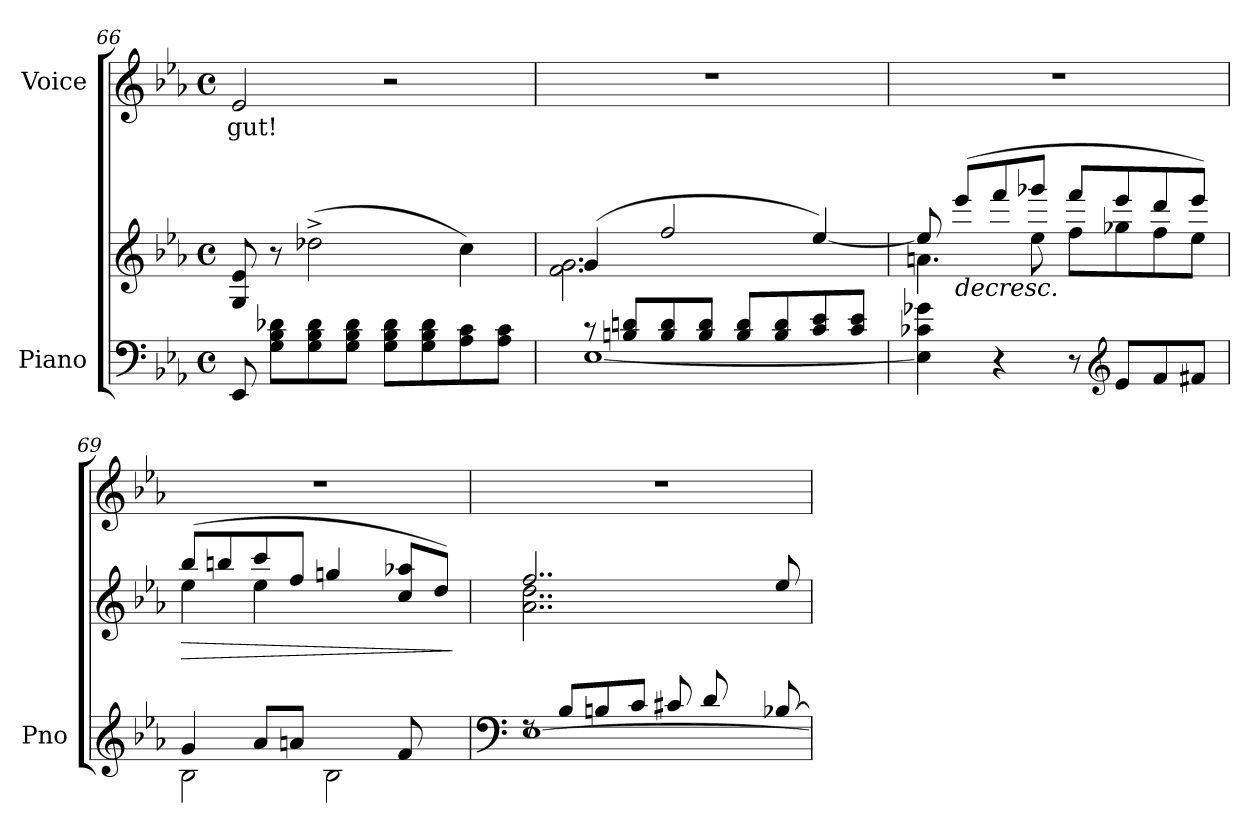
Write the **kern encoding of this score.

**kern	**kern	**dynam	**kern	**text
*part2	*part2	*part2	*part1	*part1
*staff3	*staff2	*staff2/3	*staff1	*staff1
*I"Piano	*	*	*I"Voice	*
*I'Pno	*	*	*	*
!!LO:LB:g=z
*clefF4	*clefG2	*	*clefG2	*
*k[b-e-a-]	*k[b-e-a-]	*	*k[b-e-a-]	*
*M4/4	*M4/4	*	*M4/4	*
*met(c)	*met(c)	*	*met(c)	*
*MM95	*MM95	*	*MM95	*
=66	=66	=66	=66	=66
!	!	!	!	!LO:LY:b
8EE-/	8G/ 8e-/	.	2e-/	gut!
8G\ 8B-\ 8d-X\L	8r	.	.	.
8G\ 8B-\ 8d-\	(2dd-X^\	.	.	.
8G\ 8B-\ 8d-\J	.	.	.	.
*	*	*	*MM110	*
8G\ 8B-\ 8d-\L	.	.	2r	.
8G\ 8B-\ 8d-\	.	.	.	.
8A-\ 8c\	4cc\)	.	.	.
8A-\ 8c\J	.	.	.	.
=67	=67	=67	=67	=67
*^	*^	*	*	*
8r	[1E-	(4g/	2.f\ 2.g\	.	1r	.
8Bn/ 8dn/L	.	.	.	.	.	.
8B/ 8d/	.	2ff/	.	.	.	.
8B/ 8d/J	.	.	.	.	.	.
8B/ 8d/L	.	.	.	.	.	.
8B/ 8d/	.	.	.	.	.	.
8c/ 8e-/	.	[4ee-/)	4ryy	.	.	.
8c/ 8e-/J	.	.	.	.	.	.
*v	*v	*	*	*	*	*
=68	=68	=68	=68	=68	=68
4E-\] 4c-X\ 4g-X\	8ee-/]	4.an\	.	1r	.
!	!	!	!LO:HP:b	!	!
.	(8eee-/L	.	>	.	.
4r	8fff/	.	.	.	.
.	8ggg-X/J	8ee-\	.	.	.
8r	8fff/L	8ff\L	.	.	.
*clefG2	*	*	*	*	*
8e-/L	8eee-/	8gg-X\	.	.	.
8f/	8ddd/	8ff\	.	.	.
8f#X/J	8eee-/J)	8ee-\J	.	.	.
*	*v	*v	*	*	*
=69	=69	=69	=69	=69
*	*	*	*MM80	*
*^	*^	*	*	*
!	!	!	!	!LO:HP:b	!	!
*	*	*	*^	*	*	*
4g/	2B-\	(8bb-/L	4ee-\	2ryy	>	1r	.
.	.	8bbn/	.	.	.	.	.
8a-/L	.	8ccc/	4ee-\	.	.	.	.
8an/J	.	8ff/J	.	.	.	.	.
4ryy	2B-\	4ggn/	2ryy	8b-X\L	.	.	.
.	.	.	.	8bn\J	.	.	.
8f/L	.	8cc/ 8aa-X/L	.	8ryy	.	.	.
8ryy	.	8dd/J)	.	8a-X\J	.	.	.
*v	*v	*	*	*	*	*	*
*	*v	*v	*v	*	*	*
.	.	]	.	.
=70	=70	=70	=70	=70
*clefF4	*	*	*	*
*^	*^	*	*	*
*	*^	*	*^	*	*	*
2..ryy	8rF	[1E-	2..ff/	2..a-\ 2..dd\	2.ryy	.	1r	.
.	(8B-/L	.	.	.	.	.	.	.
.	8Bn/	.	.	.	.	.	.	.
.	8c/J	.	.	.	.	.	.	.
.	8c#X/L	.	.	.	.	.	.	.
.	8d/	.	.	.	.	.	.	.
.	4ryy	.	.	.	8a-\	.	.	.
[8B-X/	.	.	8ee-/	8ryy	8g\J)	]	.	.
*v	*v	*v	*	*	*	*	*	*
*	*v	*v	*v	*	*	*
=	=	=	=	=
*-	*-	*-	*-	*-
